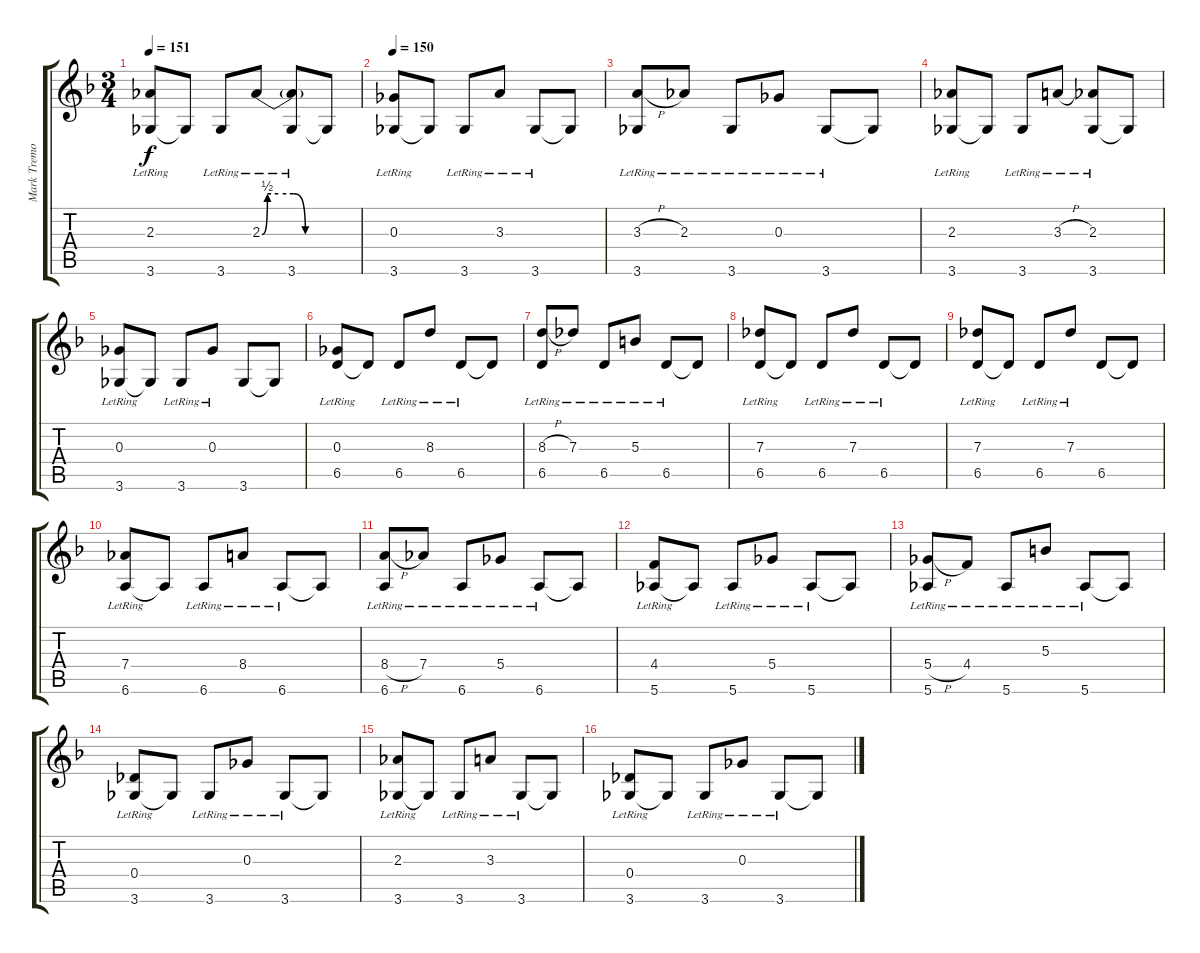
\track ("Mark Tremonti" "Mark Tremo") {instrument electricguitarclean}
\staff {score tabs}
\tuning (Eb4 Bb3 Gb3 Db3 Ab2 Eb2) {hide}
\ts (3 4)
\tempo 151
\clef g2
\ks dminor
(2.3{lr} 3.6{lr}).8{dy f} 3.6{t}.8 3.6{lr}.8 2.3{be (custom 0 0 5 2 15 2 29 2 40 0 60 0) lr}.8 (2.3{t} 3.6{lr}).8 3.6{t}.8 |
\tempo 150
(0.3{lr} 3.6{lr}).8 3.6{t}.8 3.6{lr}.8 3.3{lr}.8 3.6{lr}.8 3.6{t}.8 |
(3.3{h lr} 3.6{lr}).8 2.3{lr}.8 3.6{lr}.8 0.3{lr}.8 3.6{lr}.8 3.6{t}.8 |
(2.3{lr} 3.6{lr}).8 3.6{t}.8 3.6{lr}.8 3.3{h lr}.8 (2.3{lr} 3.6{lr}).8 3.6{t}.8 |
(0.3{lr} 3.6{lr}).8 3.6{t}.8 3.6{lr}.8 0.3{lr}.8 3.6.8 3.6{t}.8 |
(0.3{lr} 6.5{lr}).8 6.5{t}.8 6.5{lr}.8 8.3{lr}.8 6.5{lr}.8 6.5{t}.8 |
(8.3{h lr} 6.5{lr}).8 7.3{lr}.8 6.5{lr}.8 5.3{lr}.8 6.5{lr}.8 6.5{t}.8 |
(7.3{lr} 6.5{lr}).8 6.5{t}.8 6.5{lr}.8 7.3{lr}.8 6.5{lr}.8 6.5{t}.8 |
(7.3{lr} 6.5{lr}).8 6.5{t}.8 6.5{lr}.8 7.3{lr}.8 6.5.8 6.5{t}.8 |
(7.4{lr} 6.6{lr}).8 6.6{t}.8 6.6{lr}.8 8.4{lr}.8 6.6{lr}.8 6.6{t}.8 |
(8.4{h lr} 6.6{lr}).8 7.4{lr}.8 6.6{lr}.8 5.4{lr}.8 6.6{lr}.8 6.6{t}.8 |
(4.4{lr} 5.6{lr}).8 5.6{t}.8 5.6{lr}.8 5.4{lr}.8 5.6{lr}.8 5.6{t}.8 |
(5.4{h lr} 5.6{lr}).8 4.4{lr}.8 5.6{lr}.8 5.3{lr}.8 5.6{lr}.8 5.6{t}.8 |
(0.4{lr} 3.6{lr}).8 3.6{t}.8 3.6{lr}.8 0.3{lr}.8 3.6{lr}.8 3.6{t}.8 |
(2.3{lr} 3.6{lr}).8 3.6{t}.8 3.6{lr}.8 3.3{lr}.8 3.6{lr}.8 3.6{t}.8 |
(0.4{lr} 3.6{lr}).8 3.6{t}.8 3.6{lr}.8 0.3{lr}.8 3.6{lr}.8 3.6{t}.8
